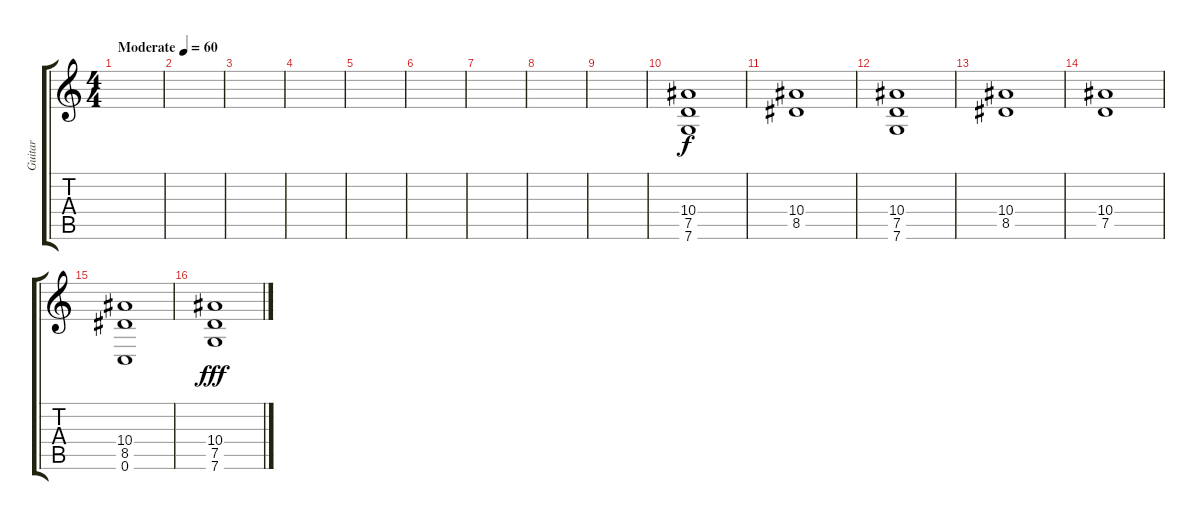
\track ("Guitar" "Guitar") {instrument distortionguitar}
\staff {score tabs}
\tuning (D4 A3 F3 C3 G2 C2) {hide}
\ts (4 4)
\tempo (60 "Moderate")
\clef g2
\ks c
|
|
|
|
|
|
|
|
|
(10.4 7.5 7.6).1 |
(10.4 8.5).1 |
(10.4 7.5 7.6).1 |
(10.4 8.5).1 |
(10.4 7.5).1 |
(10.4 8.5 0.6).1{dy f} |
(10.4 7.5 7.6).1{dy fff}
